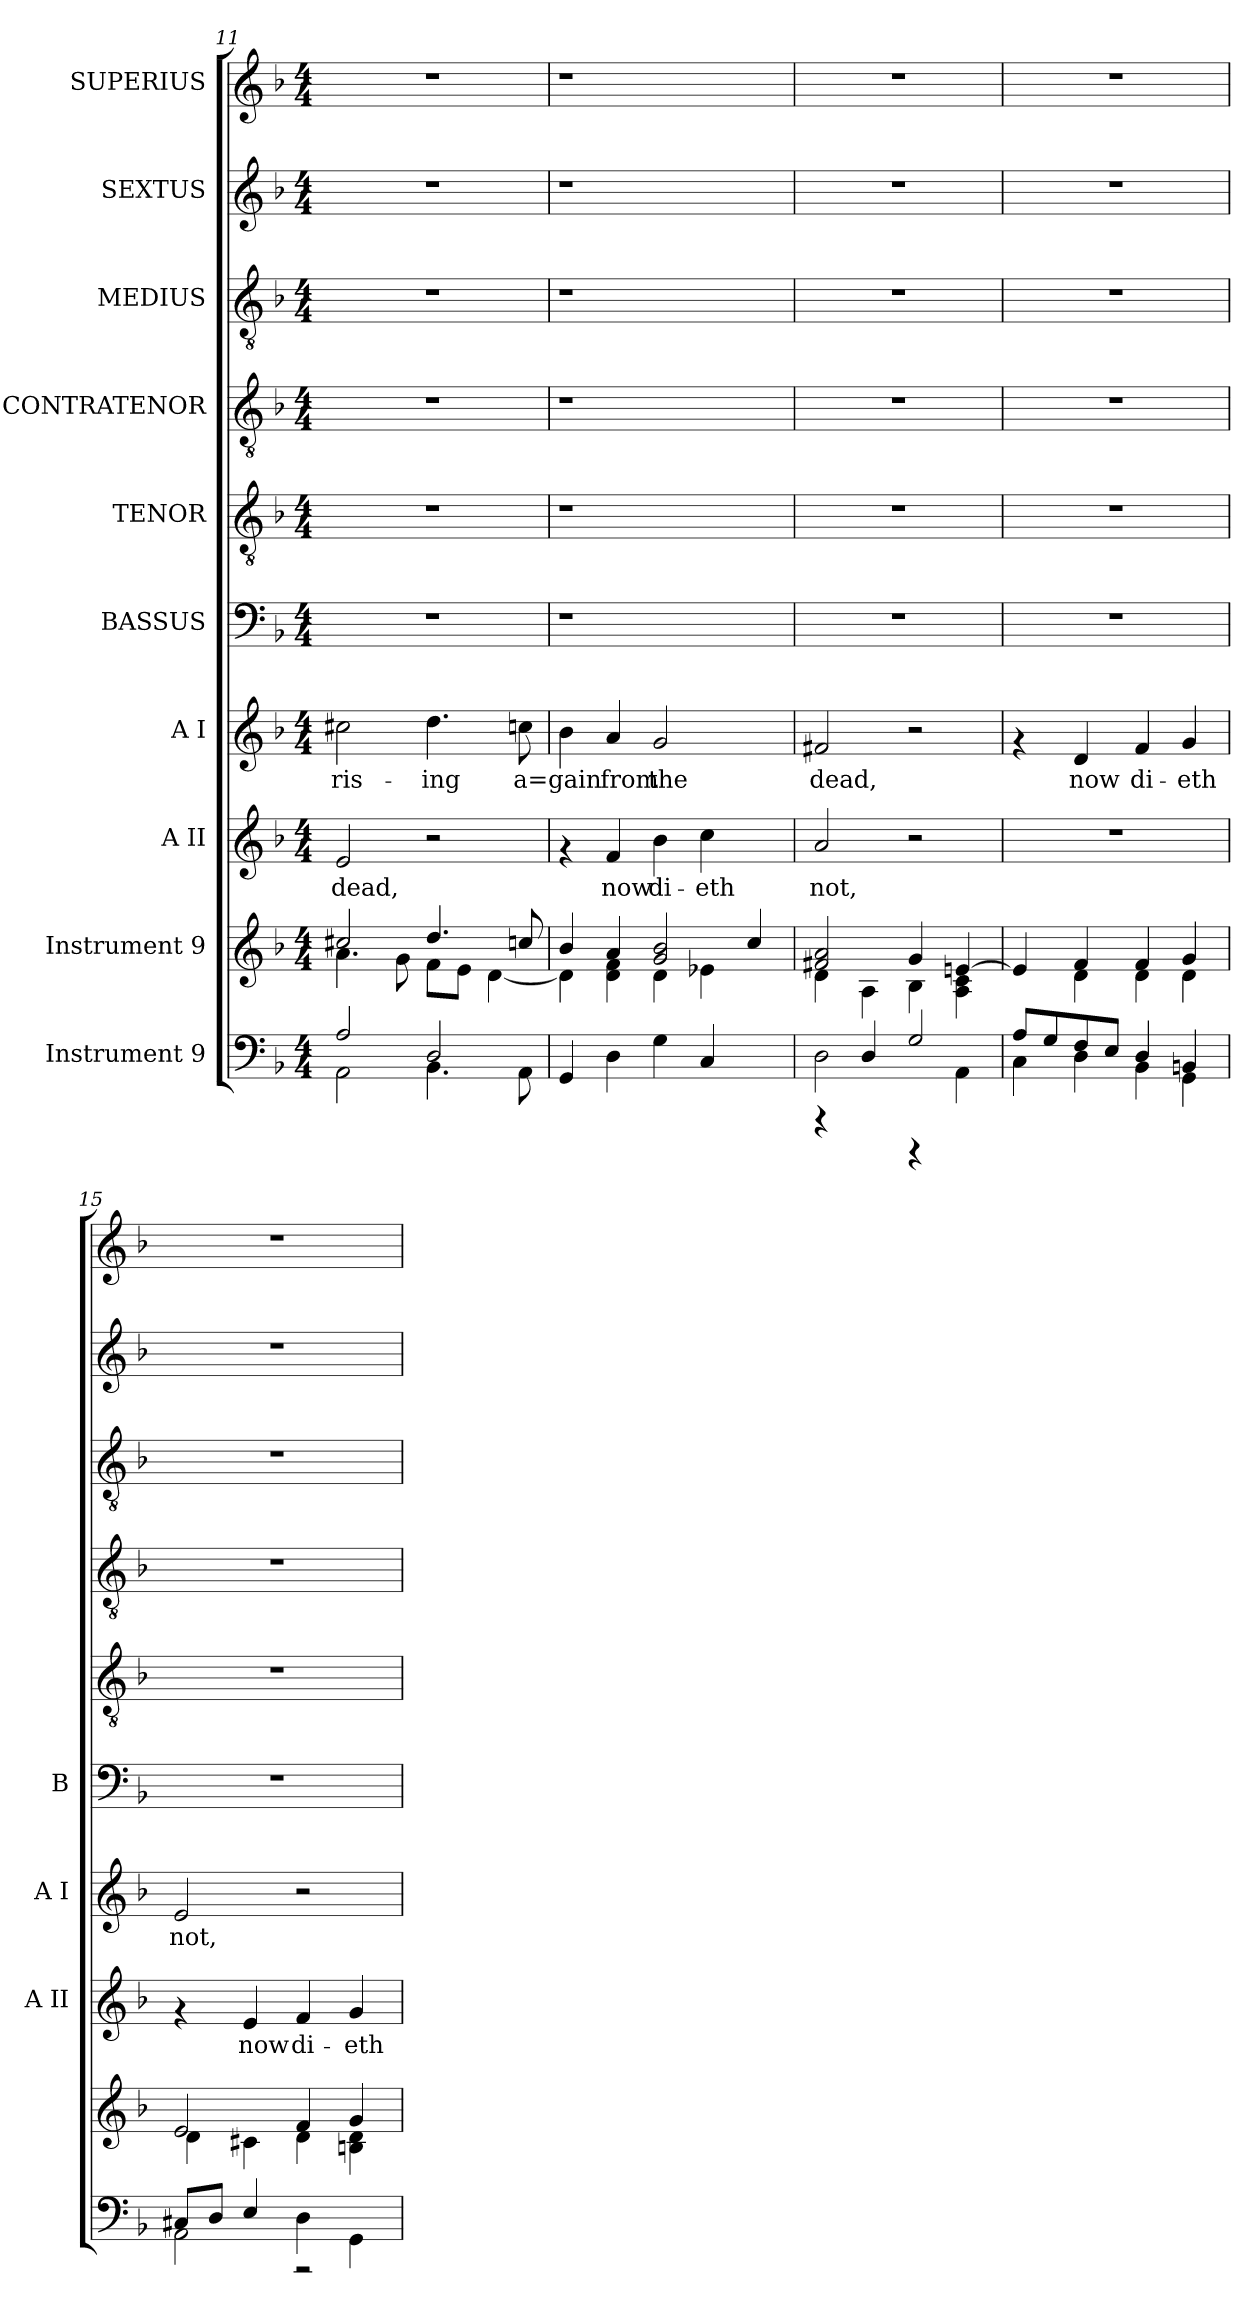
**kern	**kern	**kern	**text	**kern	**text	**kern	**kern	**kern	**kern	**kern	**kern
*part10	*part9	*part8	*part8	*part7	*part7	*part6	*part5	*part4	*part3	*part2	*part1
*staff10	*staff9	*staff8	*staff8	*staff7	*staff7	*staff6	*staff5	*staff4	*staff3	*staff2	*staff1
*I"Instrument 9	*I"Instrument 9	*I"A II	*	*I"A I	*	*I"BASSUS	*I"TENOR	*I"CONTRATENOR	*I"MEDIUS	*I"SEXTUS	*I"SUPERIUS
*	*	*I'A II	*	*I'A I	*	*I'B	*	*	*	*	*
*clefF4	*clefG2	*clefG2	*	*clefG2	*	*clefF4	*clefGv2	*clefGv2	*clefGv2	*clefG2	*clefG2
*k[b-]	*k[b-]	*k[b-]	*	*k[b-]	*	*k[b-]	*k[b-]	*k[b-]	*k[b-]	*k[b-]	*k[b-]
*F:	*F:	*F:	*	*F:	*	*F:	*F:	*F:	*F:	*F:	*F:
*M4/4	*M4/4	*M4/4	*	*M4/4	*	*M4/4	*M4/4	*M4/4	*M4/4	*M4/4	*M4/4
=11	=11	=11	=11	=11	=11	=11	=11	=11	=11	=11	=11
*^	*^	*	*	*	*	*	*	*	*	*	*
!	!	!	!	!	!LO:LY:b:cj	!	!LO:LY:b:cj	!	!	!	!	!	!
2AA\	2A/	2cc#X/	4.a\	2e/	dead,	2cc#X\	ris-	1r	1r	1r	1r	1r	1r
.	.	.	8g\	.	.	.	.	.	.	.	.	.	.
!	!	!	!	!	!	!	!LO:LY:b:cj	!	!	!	!	!	!
4.BB-\	2D/	4.dd/	8f\L	2r	.	4.dd\	-ing	.	.	.	.	.	.
.	.	.	8e\J	.	.	.	.	.	.	.	.	.	.
.	.	.	[<4d\	.	.	.	.	.	.	.	.	.	.
!	!	!	!	!	!	!	!LO:LY:b:cj	!	!	!	!	!	!
8AA\	.	8ccn/	.	.	.	8cc\	a=gain	.	.	.	.	.	.
*v	*v	*	*	*	*	*	*	*	*	*	*	*	*
=12	=12	=12	=12	=12	=12	=12	=12	=12	=12	=12	=12	=12
!	!	!	!	!	!	!LO:LY:b:cj	!	!	!	!	!	!
4GG/	4b-/	4d\]	4rf	.	4b-\	.	1r	1r	1r	1r	1r	1r
!	!	!	!	!LO:LY:b:cj	!	!LO:LY:b:cj	!	!	!	!	!	!
4D\	4d\ 4f\	4a/	4f/	now	4a/	from	.	.	.	.	.	.
!	!	!	!	!LO:LY:b:cj	!	!LO:LY:b:cj	!	!	!	!	!	!
4G\	2g/ 2b-/	4d\	4b-\	di-	2g/	the	.	.	.	.	.	.
!	!	!	!	!LO:LY:b:cj	!	!	!	!	!	!	!	!
4C/	.	4e-X\	4cc\	-eth	.	.	.	.	.	.	.	.
4ryy	4cc/	4ryy	4ryy	.	4ryy	.	4ryy	4ryy	4ryy	4ryy	4ryy	4ryy
!!LO:PB:g=z
=13	=13	=13	=13	=13	=13	=13	=13	=13	=13	=13	=13	=13
*^	*	*	*	*	*	*	*	*	*	*	*	*
!	!	!	!	!	!LO:LY:b:cj	!	!LO:LY:b:cj	!	!	!	!	!	!
2D\	4rEEE	2f#X/ 2a/	4d\	2a/	not,	2f#X/	dead,	1r	1r	1r	1r	1r	1r
.	4D/	.	4A\	.	.	.	.	.	.	.	.	.	.
4rGGGG	2G/	4g/	4B-\	2r	.	2r	.	.	.	.	.	.	.
4AA\	.	[>4en/	4c\ 4A\	.	.	.	.	.	.	.	.	.	.
=14	=14	=14	=14	=14	=14	=14	=14	=14	=14	=14	=14	=14	=14
4C\	8A/L	4e/]	4ryy	1r	.	4rf	.	1r	1r	1r	1r	1r	1r
.	8G/	.	.	.	.	.	.	.	.	.	.	.	.
!	!	!	!	!	!	!	!LO:LY:b:cj	!	!	!	!	!	!
4D\	8F/	4f/	4d\	.	.	4d/	now	.	.	.	.	.	.
.	8E/J	.	.	.	.	.	.	.	.	.	.	.	.
!	!	!	!	!	!	!	!LO:LY:b:cj	!	!	!	!	!	!
4BB-\	4D/	4f/	4d\	.	.	4f/	di-	.	.	.	.	.	.
!	!	!	!	!	!	!	!LO:LY:b:cj	!	!	!	!	!	!
4GG\	4BBn/	4g/	4d\	.	.	4g/	-eth	.	.	.	.	.	.
=15	=15	=15	=15	=15	=15	=15	=15	=15	=15	=15	=15	=15	=15
!	!	!	!	!	!	!	!LO:LY:b:cj	!	!	!	!	!	!
2AA\	8C#X/L	2e/	4d\	4rf	.	2e/	not,	1r	1r	1r	1r	1r	1r
.	8D/J	.	.	.	.	.	.	.	.	.	.	.	.
!	!	!	!	!	!LO:LY:b:cj	!	!	!	!	!	!	!	!
.	4E/	.	4c#X\	4e/	now	.	.	.	.	.	.	.	.
!	!	!	!	!	!LO:LY:b:cj	!	!	!	!	!	!	!	!
4D\	2r	4f/	4d\	4f/	di-	2r	.	.	.	.	.	.	.
!	!	!	!	!	!LO:LY:b:cj	!	!	!	!	!	!	!	!
4GG\	.	4g/	4Bn\ 4d\	4g/	-eth	.	.	.	.	.	.	.	.
*v	*v	*	*	*	*	*	*	*	*	*	*	*	*
*	*v	*v	*	*	*	*	*	*	*	*	*	*
=	=	=	=	=	=	=	=	=	=	=	=
*-	*-	*-	*-	*-	*-	*-	*-	*-	*-	*-	*-
